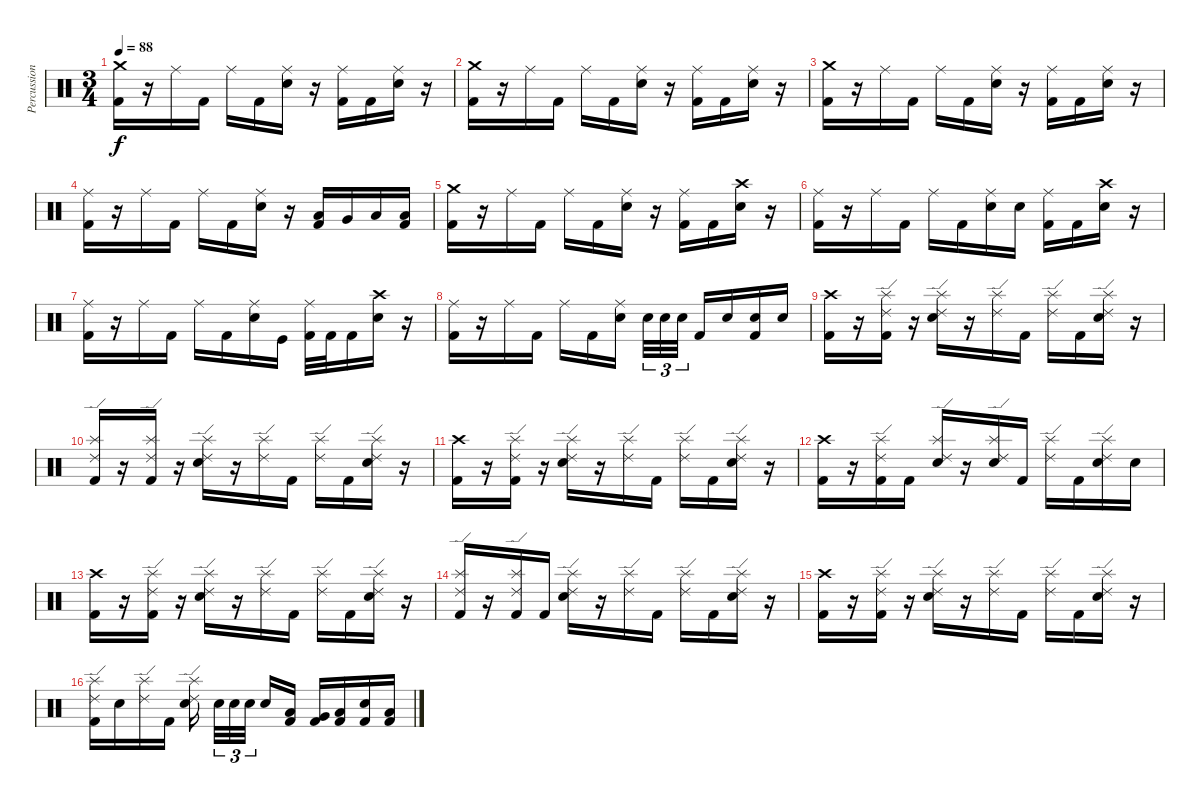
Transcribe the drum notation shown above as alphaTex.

\track ("Percussion" "Percussion") {instrument percussion}
\staff {score}
\articulation defaults
\ts (3 4)
\tempo 88
\clef neutral
\ks c
("Crash medium (hit)" "Kick (hit) 2").16{dy f} r.16 "Ride (middle)".16 "Kick (hit) 2".16 "Ride (middle)".16 "Kick (hit) 2".16 ("Ride (middle)" "Electric Snare (hit)").16 r.16 ("Ride (middle)" "Kick (hit) 2").16 "Kick (hit) 2".16 ("Ride (middle)" "Electric Snare (hit)").16 r.16 |
("Crash medium (hit)" "Kick (hit) 2").16 r.16 "Ride (middle)".16 "Kick (hit) 2".16 "Ride (middle)".16 "Kick (hit) 2".16 ("Ride (middle)" "Electric Snare (hit)").16 r.16 ("Ride (middle)" "Kick (hit) 2").16 "Kick (hit) 2".16 ("Ride (middle)" "Electric Snare (hit)").16 r.16 |
("Crash medium (hit)" "Kick (hit) 2").16 r.16 "Ride (middle)".16 "Kick (hit) 2".16 "Ride (middle)".16 "Kick (hit) 2".16 ("Ride (middle)" "Electric Snare (hit)").16 r.16 ("Ride (middle)" "Kick (hit) 2").16 "Kick (hit) 2".16 ("Ride (middle)" "Electric Snare (hit)").16 r.16 |
("Ride (middle)" "Kick (hit) 2").16 r.16 "Ride (middle)".16 "Kick (hit) 2".16 "Ride (middle)".16 "Kick (hit) 2".16 ("Ride (middle)" "Electric Snare (hit)").16 r.16 ("Low Tom (hit)" "Kick (hit) 2").16 "Very Low Tom (hit)".16 "Low Floor Tom (hit)".16 ("Low Floor Tom (hit)" "Kick (hit) 2").16 |
("Crash medium (hit)" "Kick (hit) 2").16 r.16 "Ride (middle)".16 "Kick (hit) 2".16 "Ride (middle)".16 "Kick (hit) 2".16 ("Ride (middle)" "Electric Snare (hit)").16 r.16 ("Ride (middle)" "Kick (hit) 2").16 "Kick (hit) 2".16 ("Crash high (hit)" "Electric Snare (hit)").16 r.16 |
("Ride (middle)" "Kick (hit) 2").16 r.16 "Ride (middle)".16 "Kick (hit) 2".16 "Ride (middle)".16 "Kick (hit) 2".16 ("Ride (middle)" "Electric Snare (hit)").16 "Electric Snare (hit)".16 ("Ride (middle)" "Kick (hit) 2").16 "Kick (hit) 2".16 ("Crash high (hit)" "Electric Snare (hit)").16 r.16 |
("Ride (middle)" "Kick (hit) 2").16 r.16 "Ride (middle)".16 "Kick (hit) 2".16 "Ride (middle)".16 "Kick (hit) 2".16 ("Ride (middle)" "Electric Snare (hit)").16 "Kick (hit)".16 ("Ride (middle)" "Kick (hit) 2").32 "Kick (hit) 2".32 "Kick (hit) 2".16 ("Crash high (hit)" "Electric Snare (hit)").16 r.16 |
("Ride (middle)" "Kick (hit) 2").16 r.16 "Ride (middle)".16 "Kick (hit) 2".16 "Ride (middle)".16 "Kick (hit) 2".16 ("Ride (middle)" "Electric Snare (hit)").16{beam splitsecondary} "Electric Snare (hit)".32{tu (3 2)} "Electric Snare (hit)".32{tu (3 2)} "Electric Snare (hit)".32{tu (3 2)} "Kick (hit) 2".16 "Electric Snare (hit)".16 ("Electric Snare (hit)" "Kick (hit) 2").16 "Electric Snare (hit)".16 |
("Crash high (hit)" "Kick (hit) 2").16 r.16 ("Splash (hit)" "Ride (edge) 2" "Kick (hit) 2").16 r.16 ("Splash (hit)" "Ride (edge) 2" "Electric Snare (hit)").16 r.16 ("Splash (hit)" "Ride (edge) 2").16 "Kick (hit) 2".16 ("Splash (hit)" "Ride (edge) 2").16 "Kick (hit) 2".16 ("Splash (hit)" "Ride (edge) 2" "Electric Snare (hit)").16 r.16 |
("Splash (hit)" "Ride (edge) 2" "Kick (hit) 2").16 r.16 ("Splash (hit)" "Ride (edge) 2" "Kick (hit) 2").16 r.16 ("Splash (hit)" "Ride (edge) 2" "Electric Snare (hit)").16 r.16 ("Splash (hit)" "Ride (edge) 2").16 "Kick (hit) 2".16 ("Splash (hit)" "Ride (edge) 2").16 "Kick (hit) 2".16 ("Splash (hit)" "Ride (edge) 2" "Electric Snare (hit)").16 r.16 |
("Crash high (hit)" "Kick (hit) 2").16 r.16 ("Splash (hit)" "Ride (edge) 2" "Kick (hit) 2").16 r.16 ("Splash (hit)" "Ride (edge) 2" "Electric Snare (hit)").16 r.16 ("Splash (hit)" "Ride (edge) 2").16 "Kick (hit) 2".16 ("Splash (hit)" "Ride (edge) 2").16 "Kick (hit) 2".16 ("Splash (hit)" "Ride (edge) 2" "Electric Snare (hit)").16 r.16 |
("Crash high (hit)" "Kick (hit) 2").16 r.16 ("Splash (hit)" "Ride (edge) 2" "Kick (hit) 2").16 "Kick (hit) 2".16 ("Splash (hit)" "Ride (edge) 2" "Electric Snare (hit)").16 r.16 ("Splash (hit)" "Ride (edge) 2" "Electric Snare (hit)").16 "Kick (hit) 2".16 ("Splash (hit)" "Ride (edge) 2").16 "Kick (hit) 2".16 ("Splash (hit)" "Ride (edge) 2" "Electric Snare (hit)").16 "Electric Snare (hit)".16 |
("Crash high (hit)" "Kick (hit) 2").16 r.16 ("Splash (hit)" "Ride (edge) 2" "Kick (hit) 2").16 r.16 ("Splash (hit)" "Ride (edge) 2" "Electric Snare (hit)").16 r.16 ("Splash (hit)" "Ride (edge) 2").16 "Kick (hit) 2".16 ("Splash (hit)" "Ride (edge) 2").16 "Kick (hit) 2".16 ("Splash (hit)" "Ride (edge) 2" "Electric Snare (hit)").16 r.16 |
("Splash (hit)" "Ride (edge) 2" "Kick (hit) 2").16 r.16 ("Splash (hit)" "Ride (edge) 2" "Kick (hit) 2").16 "Kick (hit) 2".16 ("Splash (hit)" "Ride (edge) 2" "Electric Snare (hit)").16 r.16 ("Splash (hit)" "Ride (edge) 2").16 "Kick (hit) 2".16 ("Splash (hit)" "Ride (edge) 2").16 "Kick (hit) 2".16 ("Splash (hit)" "Ride (edge) 2" "Electric Snare (hit)").16 r.16 |
("Crash high (hit)" "Kick (hit) 2").16 r.16 ("Splash (hit)" "Ride (edge) 2" "Kick (hit) 2").16 r.16 ("Splash (hit)" "Ride (edge) 2" "Electric Snare (hit)").16 r.16 ("Splash (hit)" "Ride (edge) 2").16 "Kick (hit) 2".16 ("Splash (hit)" "Ride (edge) 2").16 "Kick (hit) 2".16 ("Splash (hit)" "Ride (edge) 2" "Electric Snare (hit)").16 r.16 |
("Splash (hit)" "Ride (edge) 2" "Kick (hit) 2").16 "Electric Snare (hit)".16 ("Splash (hit)" "Ride (edge) 2").16 "Kick (hit) 2".16 ("Splash (hit)" "Ride (edge) 2" "Electric Snare (hit)").16{beam splitsecondary} "Electric Snare (hit)".32{tu (3 2)} "Electric Snare (hit)".32{tu (3 2)} "Electric Snare (hit)".32{tu (3 2) beam splitsecondary} "Electric Snare (hit)".16 ("Low Tom (hit)" "Kick (hit) 2").16 ("Very Low Tom (hit)" "Kick (hit) 2").16 ("Low Floor Tom (hit)" "Kick (hit) 2").16 ("Electric Snare (hit)" "Kick (hit) 2").16 ("Low Floor Tom (hit)" "Kick (hit) 2").16
